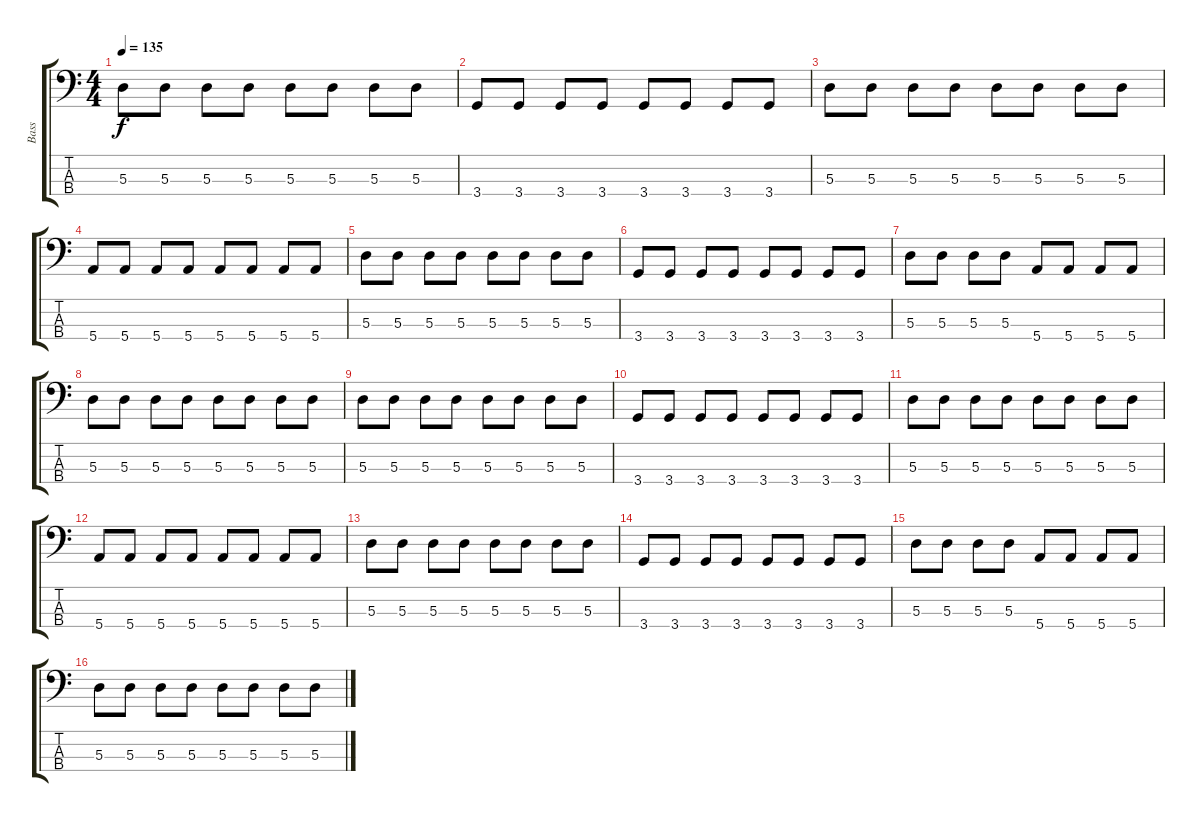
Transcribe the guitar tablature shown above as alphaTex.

\track ("Bass" "Bass") {instrument electricbassfinger}
\staff {score tabs}
\tuning (G2 D2 A1 E1) {hide}
\ts (4 4)
\tempo 135
\clef f4
\ks c
5.3.8{dy f} 5.3.8 5.3.8 5.3.8 5.3.8 5.3.8 5.3.8 5.3.8 |
3.4.8 3.4.8 3.4.8 3.4.8 3.4.8 3.4.8 3.4.8 3.4.8 |
5.3.8 5.3.8 5.3.8 5.3.8 5.3.8 5.3.8 5.3.8 5.3.8 |
5.4.8 5.4.8 5.4.8 5.4.8 5.4.8 5.4.8 5.4.8 5.4.8 |
5.3.8 5.3.8 5.3.8 5.3.8 5.3.8 5.3.8 5.3.8 5.3.8 |
3.4.8 3.4.8 3.4.8 3.4.8 3.4.8 3.4.8 3.4.8 3.4.8 |
5.3.8 5.3.8 5.3.8 5.3.8 5.4.8 5.4.8 5.4.8 5.4.8 |
5.3.8 5.3.8 5.3.8 5.3.8 5.3.8 5.3.8 5.3.8 5.3.8 |
5.3.8 5.3.8 5.3.8 5.3.8 5.3.8 5.3.8 5.3.8 5.3.8 |
3.4.8 3.4.8 3.4.8 3.4.8 3.4.8 3.4.8 3.4.8 3.4.8 |
5.3.8 5.3.8 5.3.8 5.3.8 5.3.8 5.3.8 5.3.8 5.3.8 |
5.4.8 5.4.8 5.4.8 5.4.8 5.4.8 5.4.8 5.4.8 5.4.8 |
5.3.8 5.3.8 5.3.8 5.3.8 5.3.8 5.3.8 5.3.8 5.3.8 |
3.4.8 3.4.8 3.4.8 3.4.8 3.4.8 3.4.8 3.4.8 3.4.8 |
5.3.8 5.3.8 5.3.8 5.3.8 5.4.8 5.4.8 5.4.8 5.4.8 |
5.3.8 5.3.8 5.3.8 5.3.8 5.3.8 5.3.8 5.3.8 5.3.8
